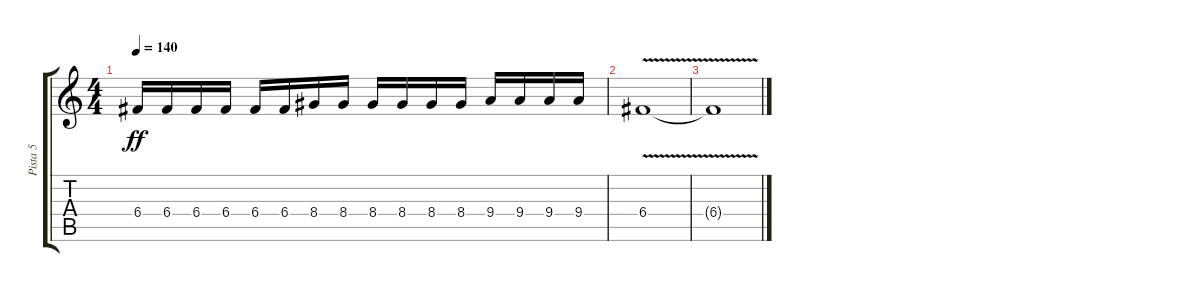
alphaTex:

\track ("Pista 5" "Pista 5") {instrument distortionguitar}
\staff {score tabs}
\tuning (D4 A3 F3 C3 G2 C2) {hide}
\ts (4 4)
\tempo 140
\clef g2
\ks c
6.4.16{dy ff} 6.4.16 6.4.16 6.4.16 6.4.16 6.4.16 8.4.16 8.4.16 8.4.16 8.4.16 8.4.16 8.4.16 9.4.16 9.4.16 9.4.16 9.4.16 |
6.4{v}.1 |
6.4{t}.1
